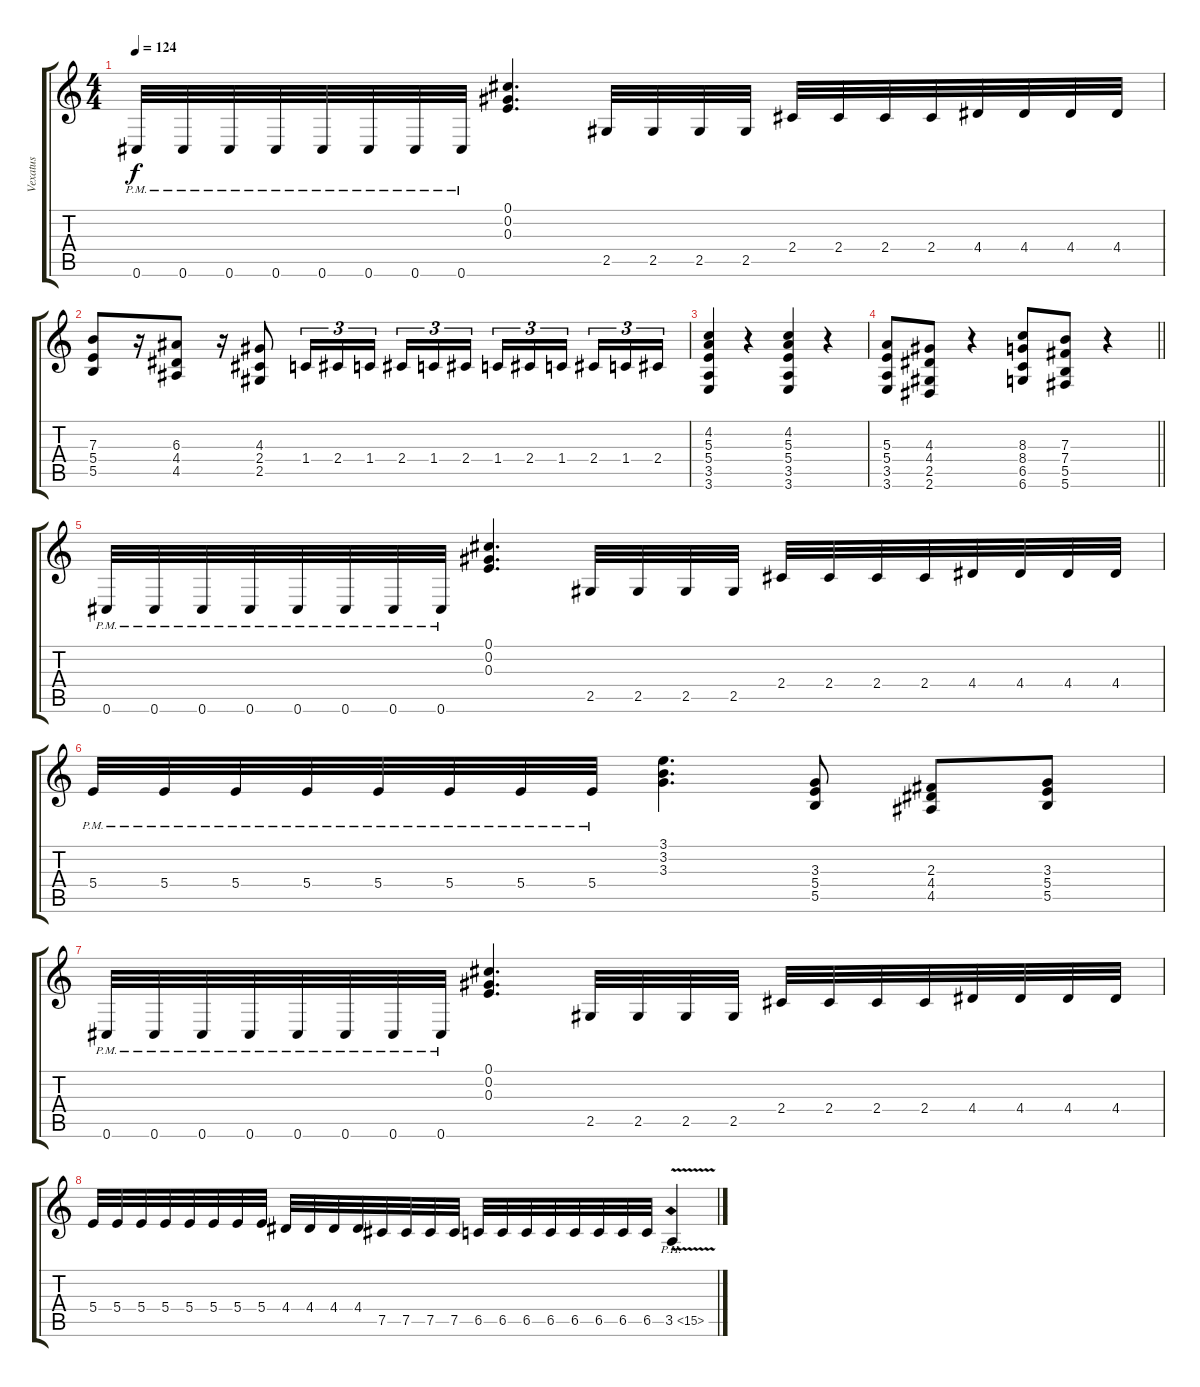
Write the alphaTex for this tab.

\track ("Vexatus" "Vexatus") {instrument distortionguitar}
\staff {score tabs}
\tuning (Db4 Ab3 E3 B2 Gb2 Db2) {hide}
\ts (4 4)
\tempo 124
\clef g2
\ks c
0.6{pm}.32{dy f} 0.6{pm}.32 0.6{pm}.32 0.6{pm}.32 0.6{pm}.32 0.6{pm}.32 0.6{pm}.32 0.6{pm}.32 (0.1 0.2 0.3).4{d} 2.5.32 2.5.32 2.5.32 2.5.32 2.4.32 2.4.32 2.4.32 2.4.32 4.4.32 4.4.32 4.4.32 4.4.32 |
(7.3 5.4 5.5).8 r.16 (6.3 4.4 4.5).8 r.16 (4.3 2.4 2.5).8 1.4.16{tu (3 2)} 2.4.16{tu (3 2)} 1.4.16{tu (3 2) beam splitsecondary} 2.4.16{tu (3 2)} 1.4.16{tu (3 2)} 2.4.16{tu (3 2)} 1.4.16{tu (3 2)} 2.4.16{tu (3 2)} 1.4.16{tu (3 2) beam splitsecondary} 2.4.16{tu (3 2)} 1.4.16{tu (3 2)} 2.4.16{tu (3 2)} |
(4.2 5.3 5.4 3.5 3.6).4 r.4 (4.2 5.3 5.4 3.5 3.6).4 r.4 |
\barLineRight lightlight
(5.3 5.4 3.5 3.6).8 (4.3 4.4 2.5 2.6).8 r.4 (8.3 8.4 6.5 6.6).8 (7.3 7.4 5.5 5.6).8 r.4 |
0.6{pm}.32 0.6{pm}.32 0.6{pm}.32 0.6{pm}.32 0.6{pm}.32 0.6{pm}.32 0.6{pm}.32 0.6{pm}.32 (0.1 0.2 0.3).4{d} 2.5.32 2.5.32 2.5.32 2.5.32 2.4.32 2.4.32 2.4.32 2.4.32 4.4.32 4.4.32 4.4.32 4.4.32 |
5.4{pm}.32 5.4{pm}.32 5.4{pm}.32 5.4{pm}.32 5.4{pm}.32 5.4{pm}.32 5.4{pm}.32 5.4{pm}.32 (3.1 3.2 3.3).4{d} (3.3 5.4 5.5).8 (2.3 4.4 4.5).8 (3.3 5.4 5.5).8 |
0.6{pm}.32 0.6{pm}.32 0.6{pm}.32 0.6{pm}.32 0.6{pm}.32 0.6{pm}.32 0.6{pm}.32 0.6{pm}.32 (0.1 0.2 0.3).4{d} 2.5.32 2.5.32 2.5.32 2.5.32 2.4.32 2.4.32 2.4.32 2.4.32 4.4.32 4.4.32 4.4.32 4.4.32 |
5.4.32 5.4.32 5.4.32 5.4.32 5.4.32 5.4.32 5.4.32 5.4.32 4.4.32 4.4.32 4.4.32 4.4.32 7.5.32 7.5.32 7.5.32 7.5.32 6.5.32 6.5.32 6.5.32 6.5.32 6.5.32 6.5.32 6.5.32 6.5.32 3.5{ph 12 v}.4
